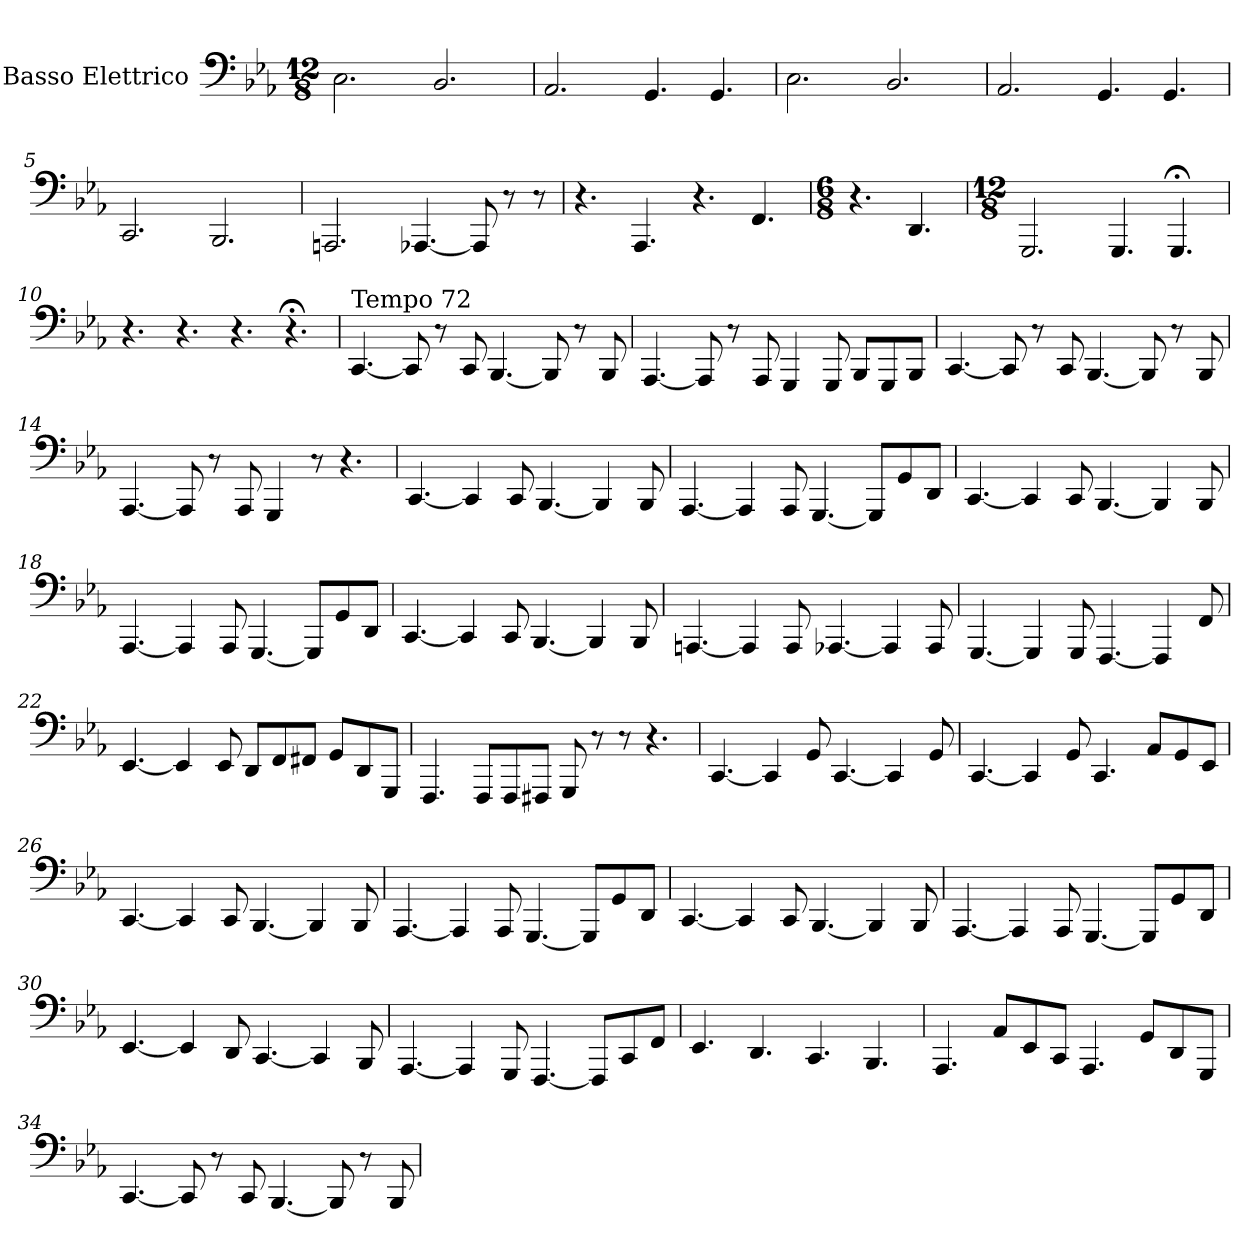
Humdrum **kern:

**kern
*part1
*staff1
*I"Basso Elettrico
*stria4
*
*k[b-e-a-]
*E-:
*M12/8
*MM99
=1
2.C
2.BB-
=2
2.AA-
4.GG
4.GG
=3
2.C
2.BB-
=4
2.AA-
4.GG
4.GG
=5
2.CC
2.BBB-
=6
2.AAAn
[4.AAA-X
8AAA-]
8r
8r
=7
4.r
4.AAA-
4.r
4.FF
=8
*M6/8
4.r
4.DD
=9
*M12/8
2.GGG
4.GGG
4.GGG;<
=10
4.r
4.r
4.r
4.r;<
=11
*MM90
!LO:TX:a:t=Tempo 72
[4.CC
8CC]
8r
8CC
[4.BBB-
8BBB-]
8r
8BBB-
=12
[4.AAA-
8AAA-]
8r
8AAA-
4GGG
8GGG
8BBB-L
8GGG
8BBB-J
=13
[4.CC
8CC]
8r
8CC
[4.BBB-
8BBB-]
8r
8BBB-
=14
[4.AAA-
8AAA-]
8r
8AAA-
4GGG
8r
4.r
=15
[4.CC
4CC]
8CC
[4.BBB-
4BBB-]
8BBB-
=16
[4.AAA-
4AAA-]
8AAA-
[4.GGG
8GGGL]
8GG
8DDJ
=17
[4.CC
4CC]
8CC
[4.BBB-
4BBB-]
8BBB-
=18
[4.AAA-
4AAA-]
8AAA-
[4.GGG
8GGGL]
8GG
8DDJ
=19
[4.CC
4CC]
8CC
[4.BBB-
4BBB-]
8BBB-
=20
[4.AAAn
4AAA]
8AAA
[4.AAA-X
4AAA-]
8AAA-
=21
[4.GGG
4GGG]
8GGG
[4.FFF
4FFF]
8FF
=22
[4.EE-
4EE-]
8EE-
8DDL
8FF
8FF#XJ
8GGL
8DD
8GGGJ
=23
4.FFF
8FFFL
8FFF
8FFF#XJ
8GGG
8r
8r
4.r
=24
[4.CC
4CC]
8GG
[4.CC
4CC]
8GG
=25
[4.CC
4CC]
8GG
4.CC
8AA-L
8GG
8EE-J
=26
[4.CC
4CC]
8CC
[4.BBB-
4BBB-]
8BBB-
=27
[4.AAA-
4AAA-]
8AAA-
[4.GGG
8GGGL]
8GG
8DDJ
=28
[4.CC
4CC]
8CC
[4.BBB-
4BBB-]
8BBB-
=29
[4.AAA-
4AAA-]
8AAA-
[4.GGG
8GGGL]
8GG
8DDJ
=30
[4.EE-
4EE-]
8DD
[4.CC
4CC]
8BBB-
=31
[4.AAA-
4AAA-]
8GGG
[4.FFF
8FFFL]
8CC
8FFJ
=32
4.EE-
4.DD
4.CC
4.BBB-
=33
4.AAA-
8AA-L
8EE-
8CCJ
4.AAA-
8GGL
8DD
8GGGJ
=34
[4.CC
8CC]
8r
8CC
[4.BBB-
8BBB-]
8r
8BBB-
=
*-
